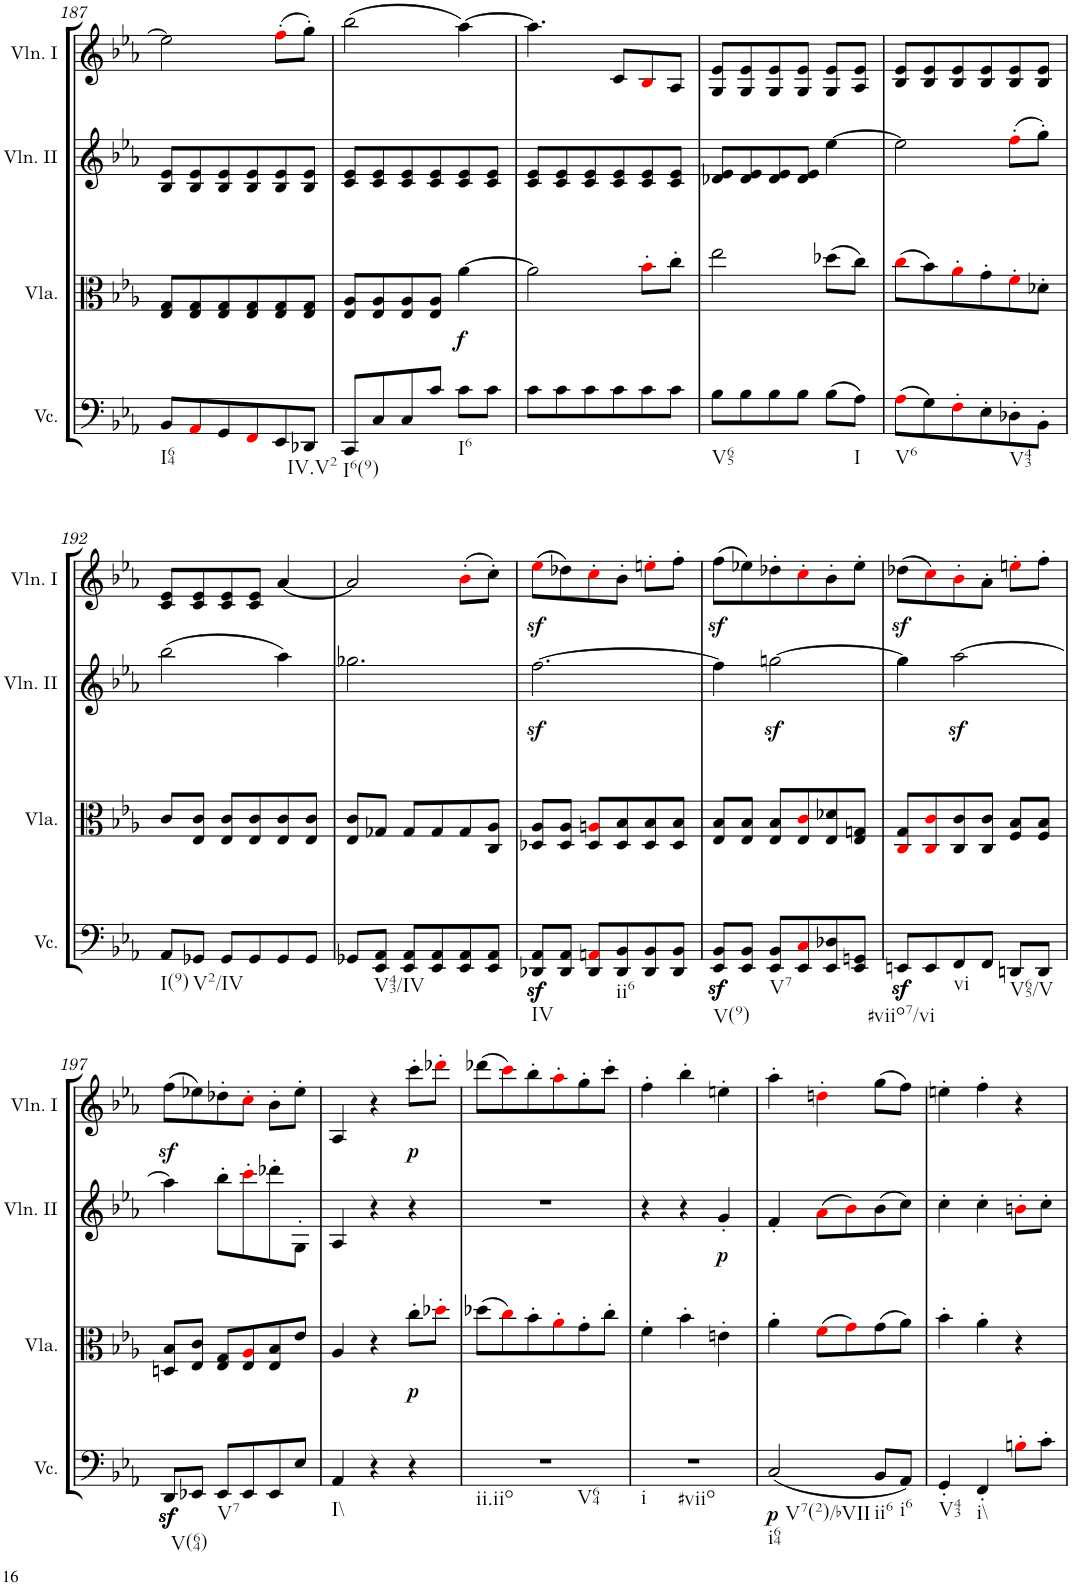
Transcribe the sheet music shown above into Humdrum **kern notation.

**kern	**dynam	**kern	**dynam	**kern	**dynam	**kern	**dynam
*part4	*part4	*part3	*part3	*part2	*part2	*part1	*part1
*staff4	*staff4	*staff3	*staff3	*staff2	*staff2	*staff1	*staff1
*I"Violoncello	*	*I"Viola	*	*I"Violin II	*	*I"Violin I	*
*I'Vc.	*	*I'Vla.	*	*I'Vln. II	*	*I'Vln. I	*
!!LO:PB:g=z
*clefG2	*	*clefC3	*	*clefG2	*	*clefG2	*
*k[b-e-a-]	*	*k[b-e-a-]	*	*k[b-e-a-]	*	*k[b-e-a-]	*
*E-:	*	*E-:	*	*E-:	*	*E-:	*
*M3/4	*	*M3/4	*	*M3/4	*	*M3/4	*
=187	=187	=187	=187	=187	=187	=187	=187
!LO:TX:b:t=I64	!	!	!	!	!	!	!
8BB-/L	.	8E-/ 8G/L	.	8B-/ 8e-/L	.	2ee-\]	.
8AA-i/	.	8E-/ 8G/	.	8B-/ 8e-/	.	.	.
8GG/	.	8E-/ 8G/	.	8B-/ 8e-/	.	.	.
8FFi/	.	8E-/ 8G/	.	8B-/ 8e-/	.	.	.
8EE-/	.	8E-/ 8G/	.	8B-/ 8e-/	.	(8ff'i\L	.
!LO:TX:b:t=IV.V2	!	!	!	!	!	!	!
8DD-X/J	.	8E-/ 8G/J	.	8B-/ 8e-/J	.	8gg'\J)	.
=188	=188	=188	=188	=188	=188	=188	=188
!LO:TX:b:t=I6(9)	!	!	!	!	!	!	!
8CC/L	.	8E-/ 8A-/L	.	8c/ 8e-/L	.	(2bb-\	.
8C/	.	8E-/ 8A-/	.	8c/ 8e-/	.	.	.
8C/	.	8E-/ 8A-/	.	8c/ 8e-/	.	.	.
8c/J	.	8E-/ 8A-/J	.	8c/ 8e-/	.	.	.
!LO:TX:b:t=I6	!	!	!	!	!	!	!
!	!	!	!LO:DY:b	!	!	!	!
8c\L	.	[4a-\	f	8c/ 8e-/	.	[4aa-\)	.
8c\J	.	.	.	8c/ 8e-/J	.	.	.
=189	=189	=189	=189	=189	=189	=189	=189
8c\L	.	2a-\]	.	8c/ 8e-/L	.	4.aa-\]	.
8c\	.	.	.	8c/ 8e-/	.	.	.
8c\	.	.	.	8c/ 8e-/	.	.	.
8c\	.	.	.	8c/ 8e-/	.	8c/L	.
8c\	.	8b-'i\L	.	8c/ 8e-/	.	8B-i/	.
8c\J	.	8cc'\J	.	8c/ 8e-/J	.	8A-/J	.
=190	=190	=190	=190	=190	=190	=190	=190
!LO:TX:b:t=V65	!	!	!	!	!	!	!
8B-\L	.	2ee-\	.	8d-X/ 8e-/L	.	8G/ 8e-/L	.
8B-\	.	.	.	8d-/ 8e-/	.	8G/ 8e-/	.
8B-\	.	.	.	8d-/ 8e-/	.	8G/ 8e-/	.
8B-\J	.	.	.	8d-/ 8e-/J	.	8G/ 8e-/J	.
(8B-\L	.	(8dd-X\L	.	[4ee-\	.	8G/ 8e-/L	.
!LO:TX:b:t=I	!	!	!	!	!	!	!
8A-\J)	.	8cc\J)	.	.	.	8A-/ 8e-/J	.
=191	=191	=191	=191	=191	=191	=191	=191
!LO:TX:b:t=V6	!	!	!	!	!	!	!
(8A-i\L	.	(8cci\L	.	2ee-\]	.	8B-/ 8e-/L	.
8G\)	.	8b-\)	.	.	.	8B-/ 8e-/	.
8F'i\	.	8a-'i\	.	.	.	8B-/ 8e-/	.
8E-'\	.	8g'\	.	.	.	8B-/ 8e-/	.
!LO:TX:b:t=V43	!	!	!	!	!	!	!
8D-X'\	.	8f'i\	.	(8ff'i\L	.	8B-/ 8e-/	.
8BB-'\J	.	8d-X'\J	.	8gg'\J)	.	8B-/ 8e-/J	.
!!LO:LB:g=z
=192	=192	=192	=192	=192	=192	=192	=192
!LO:TX:b:t=I(9)	!	!	!	!	!	!	!
8AA-/L	.	8c/L	.	(2bb-\	.	8c/ 8e-/L	.
!LO:TX:b:t=V2/IV	!	!	!	!	!	!	!
8GG-X/J	.	8E-/ 8c/J	.	.	.	8c/ 8e-/	.
8GG-/L	.	8E-/ 8c/L	.	.	.	8c/ 8e-/	.
8GG-/	.	8E-/ 8c/	.	.	.	8c/ 8e-/J	.
8GG-/	.	8E-/ 8c/	.	4aa-\)	.	[4a-/	.
8GG-/J	.	8E-/ 8c/J	.	.	.	.	.
=193	=193	=193	=193	=193	=193	=193	=193
8GG-X/L	.	8E-/ 8c/L	.	2.gg-X\	.	2a-/]	.
8EE-/ 8AA-/J	.	8G-X/J	.	.	.	.	.
!LO:TX:b:t=V43/IV	!	!	!	!	!	!	!
8EE-/ 8AA-/L	.	8G-/L	.	.	.	.	.
8EE-/ 8AA-/	.	8G-/	.	.	.	.	.
8EE-/ 8AA-/	.	8G-/	.	.	.	(8b-'i\L	.
8EE-/ 8AA-/J	.	8C/ 8A-/J	.	.	.	8cc'\J)	.
=194	=194	=194	=194	=194	=194	=194	=194
!LO:TX:b:t=IV	!	!	!	!	!	!	!
8DD-X/z< 8AA-/z<L	.	8D-X/ 8A-/L	.	[2.ffz<\	.	(8ee-z<i\L	.
8DD-/ 8AA-/J	.	8D-/ 8A-/J	.	.	.	8dd-X\)	.
8DD-/ 8AAni/L	.	8D-/ 8Ani/L	.	.	.	8cc'i\	.
!LO:TX:b:t=ii6	!	!	!	!	!	!	!
8DD-/ 8BB-/	.	8D-/ 8B-/	.	.	.	8b-'\J	.
8DD-/ 8BB-/	.	8D-/ 8B-/	.	.	.	8een'i\L	.
8DD-/ 8BB-/J	.	8D-/ 8B-/J	.	.	.	8ff'\J	.
=195	=195	=195	=195	=195	=195	=195	=195
!LO:TX:b:t=V(9)	!	!	!	!	!	!	!
8EE-/z< 8BB-/z<L	.	8E-/ 8B-/L	.	4ff\]	.	(8ffz<\L	.
8EE-/ 8BB-/J	.	8E-/ 8B-/J	.	.	.	8ee-X\)	.
!LO:TX:b:t=V7	!	!	!	!	!	!	!
8EE-/ 8BB-/L	.	8E-/ 8B-/L	.	[2ggnz<\	.	8dd-X'\	.
8EE-/ 8Ci/	.	8E-/ 8ci/	.	.	.	8cc'i\	.
8EE-/ 8D-X/	.	8E-/ 8d-X/	.	.	.	8b-'\	.
8EE-/ 8GGn/J	.	8E-/ 8Gn/J	.	.	.	8ee-'\J	.
=196	=196	=196	=196	=196	=196	=196	=196
!LO:TX:b:t=#viio7/vi	!	!	!	!	!	!	!
8EEnz</L	.	8Ci/ 8G/L	.	4gg\]	.	(8dd-Xz<\L	.
8EE/	.	8Ci/ 8ci/	.	.	.	8cci\)	.
!LO:TX:b:t=vi	!	!	!	!	!	!	!
8FF/	.	8C/ 8c/	.	[2aa-z<\	.	8b-'i\	.
8FF/J	.	8C/ 8c/J	.	.	.	8a-'\J	.
!LO:TX:b:t=V65/V	!	!	!	!	!	!	!
8DDn/L	.	8F/ 8B-/L	.	.	.	8een'i\L	.
8DD/J	.	8F/ 8B-/J	.	.	.	8ff'\J	.
!!LO:LB:g=z
=197	=197	=197	=197	=197	=197	=197	=197
8DDz</L	.	8Dn/ 8B-/L	.	4aa-\]	.	(8ffz<\L	.
!LO:TX:b:t=V(64)	!	!	!	!	!	!	!
8EE-X/J	.	8E-/ 8c/J	.	.	.	8ee-X\)	.
!LO:TX:b:t=V7	!	!	!	!	!	!	!
8EE-/L	.	8E-/ 8G/L	.	8bb-'\L	.	8dd-X'\	.
8EE-/	.	8E-/ 8A-i/	.	8ccc'i\	.	8cc'i\J	.
8EE-/	.	8E-/ 8B-/	.	8ddd-X'\	.	8b-'\L	.
8E-/J	.	8e-/J	.	8G'\J	.	8ee-'\J	.
=198	=198	=198	=198	=198	=198	=198	=198
!LO:TX:b:t=I\\	!	!	!	!	!	!	!
4AA-/	.	4A-/	.	4A-/	.	4A-/	.
4r	.	4r	.	4r	.	4r	.
!	!	!	!LO:DY:b	!	!	!	!LO:DY:b
4r	.	8cc'\L	p	4r	.	8ccc'\L	p
.	.	8dd-X'i\J	.	.	.	8ddd-X'i\J	.
=199	=199	=199	=199	=199	=199	=199	=199
!LO:TX:b:t=ii.iio	!	!	!	!	!	!	!
!LO:TX:b:t=V64	!	!	!	!	!	!	!
2.r	.	(8dd-X\L	.	2.r	.	(8ddd-X\L	.
.	.	8cci\)	.	.	.	8ccci\)	.
.	.	8b-'\	.	.	.	8bb-'\	.
.	.	8a-'i\	.	.	.	8aa-'i\	.
.	.	8g'\	.	.	.	8gg'\	.
.	.	8cc'\J	.	.	.	8ccc'\J	.
=200	=200	=200	=200	=200	=200	=200	=200
!LO:TX:b:t=i	!	!	!	!	!	!	!
!LO:TX:b:t=#viio	!	!	!	!	!	!	!
2.r	.	4f'\	.	4r	.	4ff'\	.
.	.	4b-'\	.	4r	.	4bb-'\	.
!	!	!	!	!	!LO:DY:b	!	!
.	.	4en'\	.	4g'/	p	4een'\	.
=201	=201	=201	=201	=201	=201	=201	=201
!LO:TX:b:t=i64	!	!	!	!	!	!	!
!LO:TX:b:t=V7(2)/bVII	!	!	!	!	!	!	!
!	!LO:DY:b	!	!	!	!	!	!
(2C/	p	4a-'\	.	4f'/	.	4aa-'\	.
.	.	(8fi\L	.	(8a-i\L	.	4ddn'i\	.
.	.	8gi\)	.	8b-i\)	.	.	.
!LO:TX:b:t=ii6	!	!	!	!	!	!	!
8BB-/L	.	(8g\	.	(8b-\	.	(8gg\L	.
!LO:TX:b:t=i6	!	!	!	!	!	!	!
8AA-/J)	.	8a-\J)	.	8cc\J)	.	8ff\J)	.
=202	=202	=202	=202	=202	=202	=202	=202
!LO:TX:b:t=V43	!	!	!	!	!	!	!
4GG'/	.	4b-'\	.	4cc'\	.	4een'\	.
!LO:TX:b:t=i\\	!	!	!	!	!	!	!
4FF'/	.	4a-'\	.	4cc'\	.	4ff'\	.
8Bn'i\L	.	4r	.	8bn'i\L	.	4r	.
8c'\J	.	.	.	8cc'\J	.	.	.
=	=	=	=	=	=	=	=
*-	*-	*-	*-	*-	*-	*-	*-
